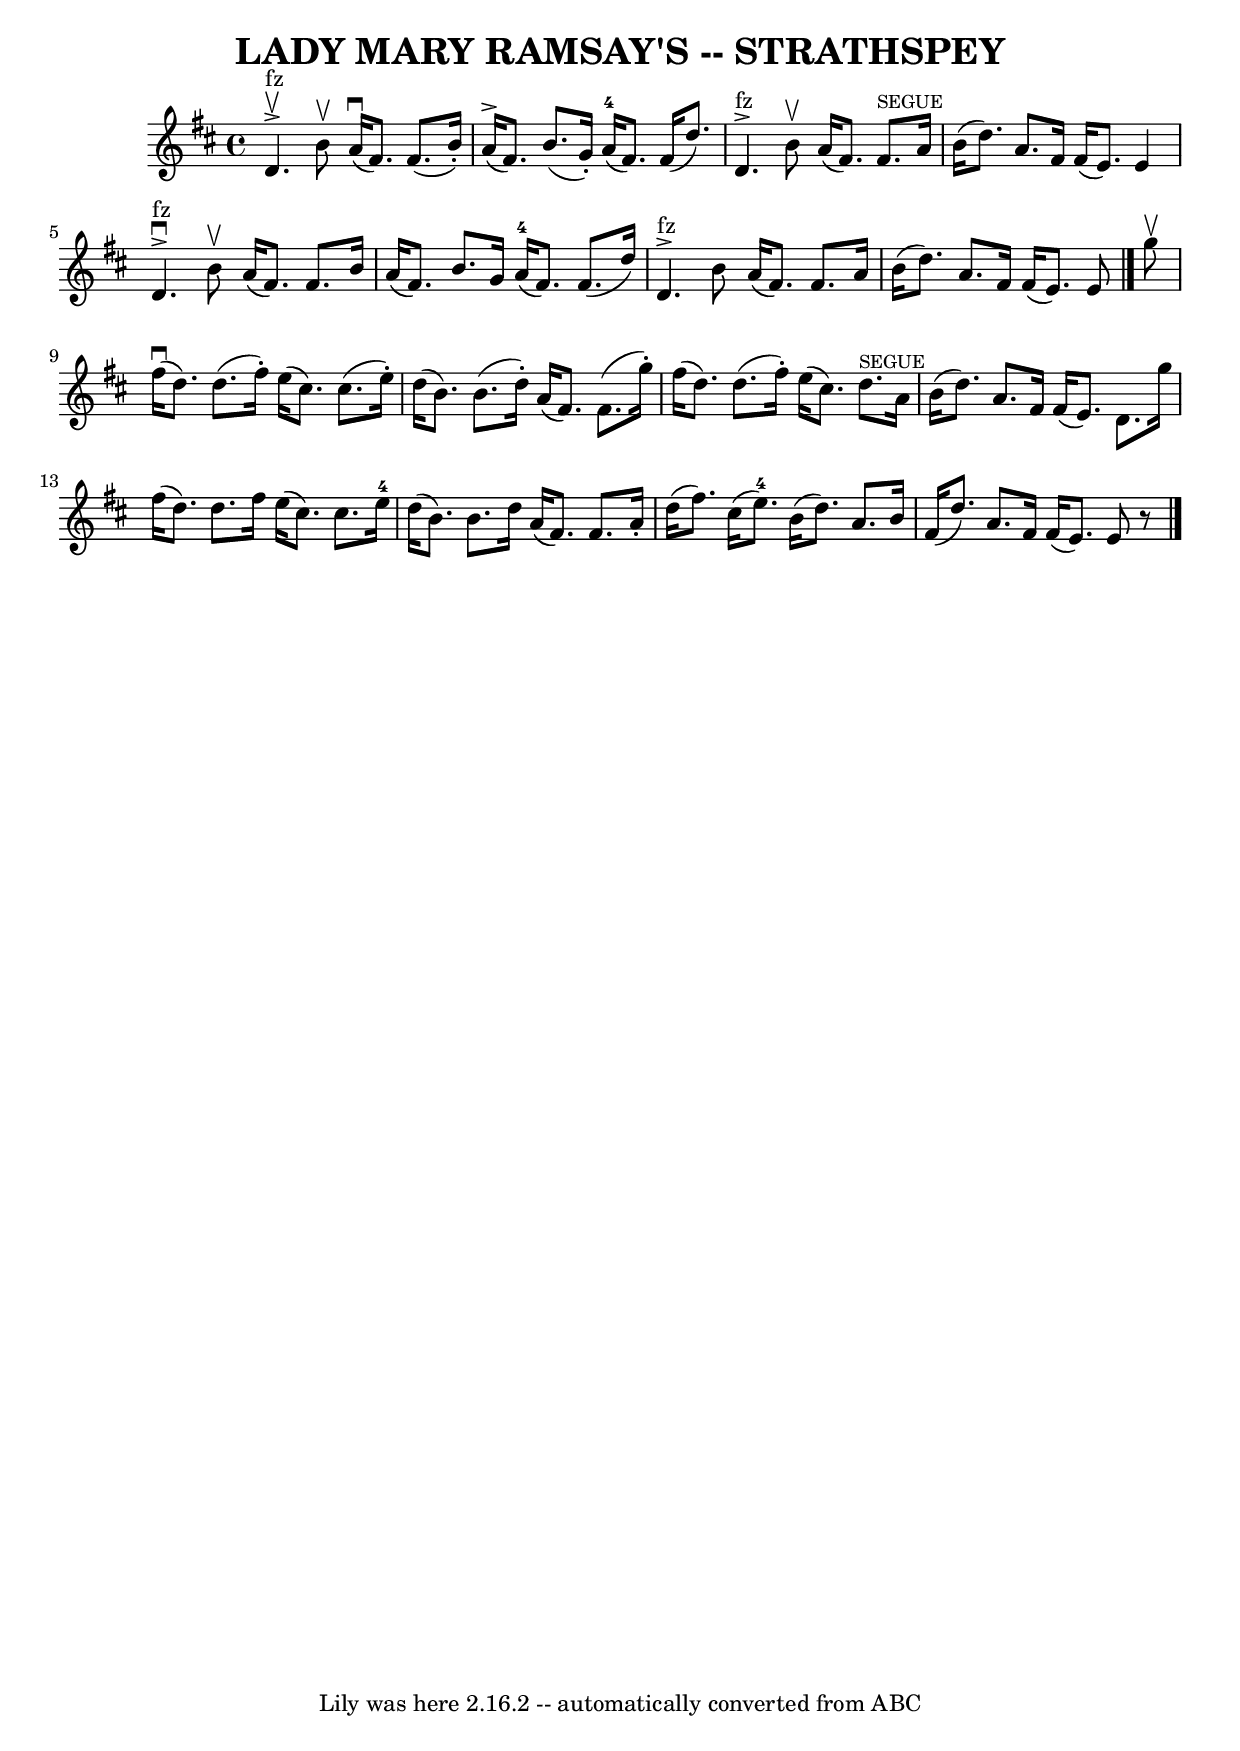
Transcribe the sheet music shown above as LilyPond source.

\version "2.16.2"
\include "Mammoth.ily"
\header {
	%% book = "Ryan's Mammoth Collection of Fiddle Tunes"
	crossRefNumber = "1"
	footnotes = ""
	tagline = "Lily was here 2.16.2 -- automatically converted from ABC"
	title = "LADY MARY RAMSAY'S -- STRATHSPEY"
}
voicedefault =  {


 \override Staff.TimeSignature #'style = #'C
 \time 4/4 
\key d \major d'4.^"fz"^\upbow^\accent b'8^\upbow a'16 
(^\downbow fis'8.) fis'8. (b'16 -.)   |
 a'16 (^\accent   
fis'8.) b'8. (g'16 -.) a'16-4(fis'8.) fis'16 (d''8. 
)   |
 d'4.^"fz"^\accent b'8^\upbow a'16 (fis'8.)   
fis'8.^\segue a'16    |
 b'16 (d''8.) a'8. fis'16    
fis'16 (e'8.) e'4    |
 d'4.^"fz"^\accent^\downbow b'8 
^\upbow a'16 (fis'8.) fis'8. b'16    |
 a'16 (fis'8.  
-) b'8. g'16 a'16-4(fis'8.) fis'8. (d''16)   
|
 d'4.^"fz"^\accent b'8 a'16 (fis'8.) fis'8. a'16 
   |
 b'16 (d''8.) a'8. fis'16 fis'16 (e'8.) e'8  
  \bar "|." g''8^\upbow   |
 fis''16 (^\downbow d''8.)   
d''8. (fis''16 -.) e''16 (cis''8.) cis''8. (e''16 -.)   
|
 d''16 (b'8.) b'8. (d''16 -.) a'16 (fis'8.)   
fis'8. (g''16 -.)   |
 fis''16 (d''8.) d''8. (fis''16 
-.) e''16 (cis''8.) d''8.^\segue a'16    |
 b'16 (
d''8.) a'8. fis'16 fis'16 (e'8.) d'8. g''16    |
   
 fis''16 (d''8.) d''8. fis''16 e''16 (cis''8.) cis''8.   
 e''16-4   |
 d''16 (b'8.) b'8. d''16    |
 a'16 
(fis'8.) fis'8. a'16 -.   |
 d''16 (fis''8.)   
cis''16 (e''8.-4) b'16 (d''8.) a'8. b'16    |
   
fis'16 (d''8.) a'8. fis'16 fis'16 (e'8.) e'8    r8   
\bar "|."   
}

\score{
    <<

	\context Staff="default"
	{
	    \voicedefault 
	}

    >>
	\layout {
	}
	\midi {}
}
